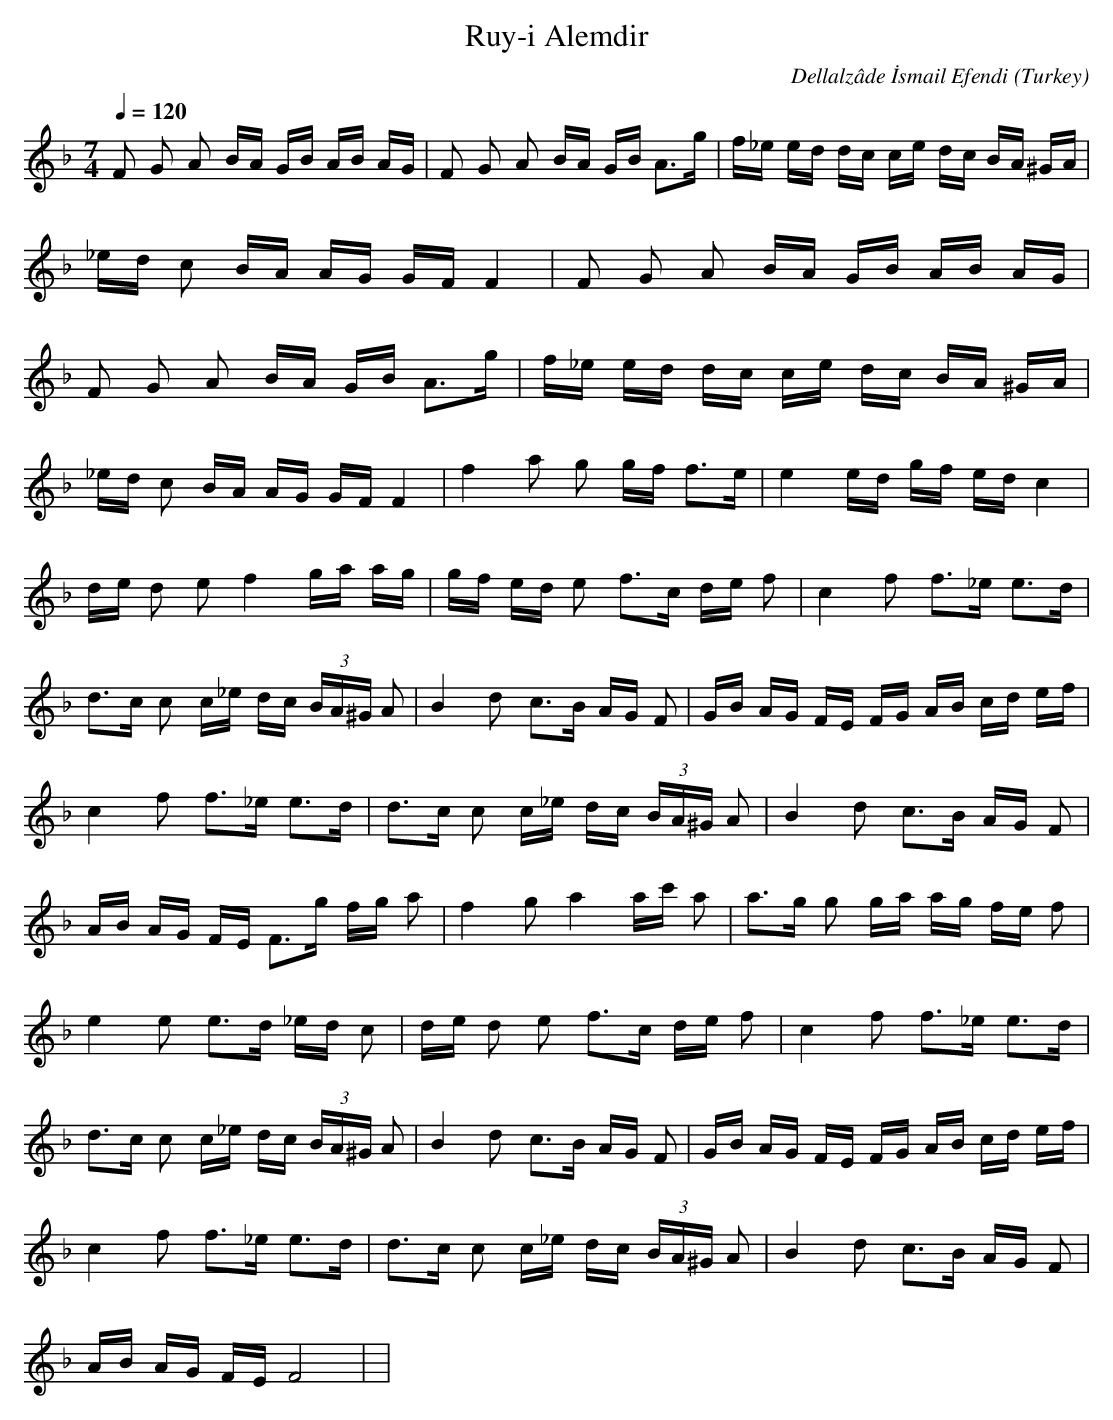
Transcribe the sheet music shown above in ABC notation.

X:1
T: Ruy-i Alemdir
C: Dellalzâde İsmail Efendi
O: Turkey
M: 7/4
L: 1/16
K: C _B
Q: 1/4=120
F2 G2 A2 BA GB AB AG  | F2 G2 A2 BA GB A3g  | \
w:   |   |
f_e ed dc ce dc BA ^GA  |
w:   |
_ed c2 BA AG GF F4  | F2 G2 A2 BA GB AB AG  |
w:   |   |
F2 G2 A2 BA GB A3g  | f_e ed dc ce dc BA ^GA  |
w:   |   |
_ed c2 BA AG GF F4  | f4 a2 g2 gf f3e  | \
w:   |   |
e4 ed gf ed c4  |
w:   |
de d2 e2 f4 ga ag  | gf ed e2 f3c de f2  | \
w:   |   |
c4 f2 f3_e e3d  |
w:   |
d3c c2 c_e dc (3BA^G A2  | B4 d2 c3B AG F2  | \
w:   |   |
GB AG FE FG AB cd ef  |
w:   |
c4 f2 f3_e e3d  | d3c c2 c_e dc (3BA^G A2  | \
w:   |   |
B4 d2 c3B AG F2  |
w:   |
AB AG FE F3g fg a2  | f4 g2 a4 ac' a2  | \
w:   |   |
a3g g2 ga ag fe f2  |
w:   |
e4 e2 e3d _ed c2  | de d2 e2 f3c de f2  | \
w:   |   |
c4 f2 f3_e e3d  |
w:   |
d3c c2 c_e dc (3BA^G A2  | B4 d2 c3B AG F2  | \
w:   |   |
GB AG FE FG AB cd ef  |
w:   |
c4 f2 f3_e e3d  | d3c c2 c_e dc (3BA^G A2  | \
w:   |   |
B4 d2 c3B AG F2  |
w:   |
AB AG FE F8  | |
